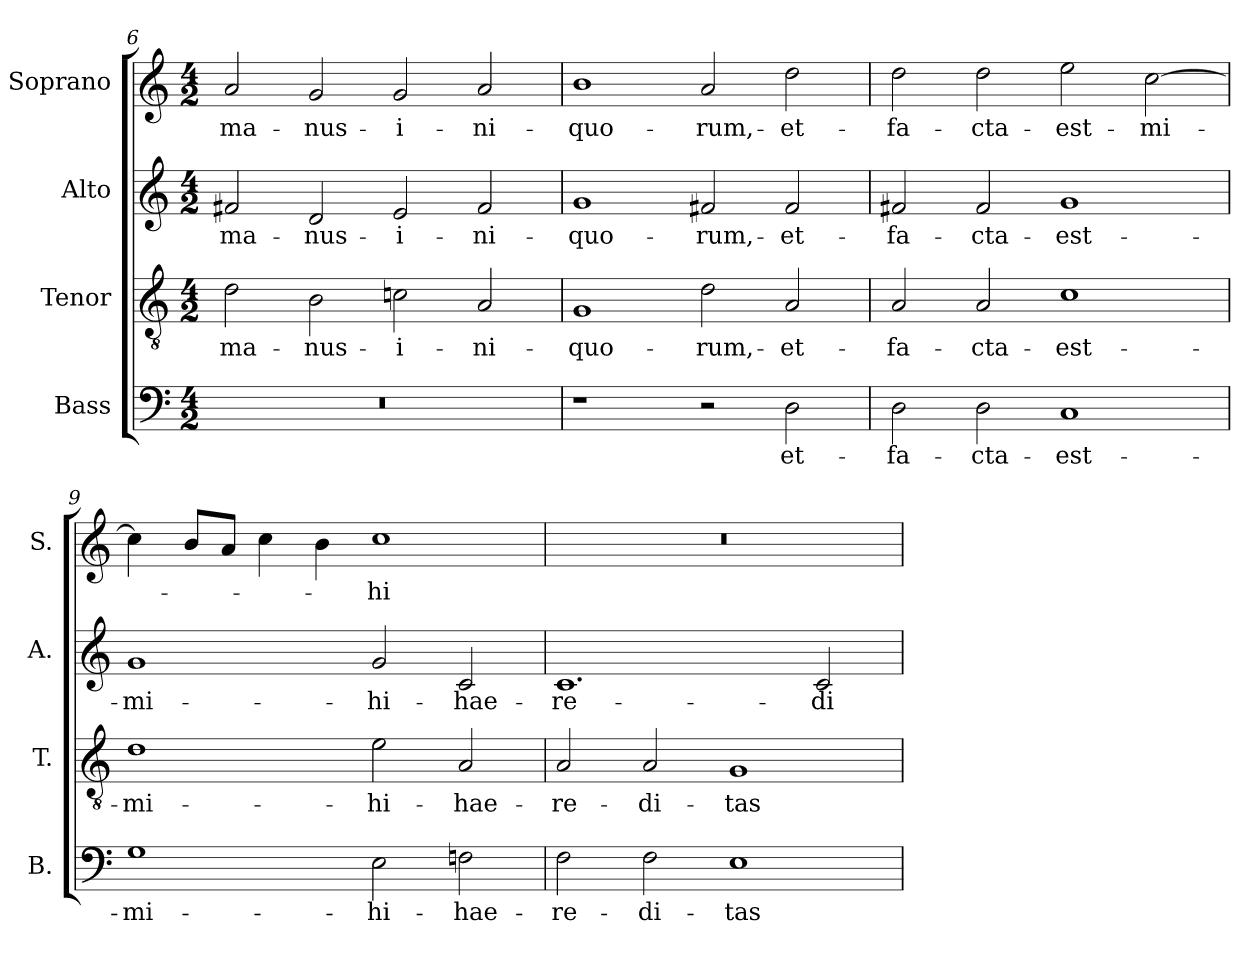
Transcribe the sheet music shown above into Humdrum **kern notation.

**kern	**text	**kern	**text	**kern	**text	**kern	**text
*part4	*part4	*part3	*part3	*part2	*part2	*part1	*part1
*staff4	*staff4	*staff3	*staff3	*staff2	*staff2	*staff1	*staff1
*I"Bass	*	*I"Tenor	*	*I"Alto	*	*I"Soprano	*
*I'B.	*	*I'T.	*	*I'A.	*	*I'S.	*
*clefF4	*	*clefGv2	*	*clefG2	*	*clefG2	*
*	*	*ITrd7c12	*	*	*	*	*
*k[]	*	*k[]	*	*k[]	*	*k[]	*
*C:	*	*C:	*	*C:	*	*C:	*
*M4/2	*	*M4/2	*	*M4/2	*	*M4/2	*
=6	=6	=6	=6	=6	=6	=6	=6
!LO:N:vis=1	!	!	!	!	!	!	!
!	!	!	!LO:LY:b:color=#000000	!	!	!	!
!	!	!	!	!	!LO:LY:b:color=#000000	!	!
!	!	!	!	!	!	!	!LO:LY:b:color=#000000
0r	.	2Di\	-ma-	2f#Xi/	-ma-	2ai/	-ma-
!	!	!	!LO:LY:b:color=#000000	!	!	!	!
!	!	!	!	!	!LO:LY:b:color=#000000	!	!
!	!	!	!	!	!	!	!LO:LY:b:color=#000000
.	.	2BBi\	-nus-	2di/	-nus-	2gi/	-nus-
!	!	!	!LO:LY:b:color=#000000	!	!	!	!
!	!	!	!	!	!LO:LY:b:color=#000000	!	!
!	!	!	!	!	!	!	!LO:LY:b:color=#000000
.	.	2Cni\	-i-	2ei/	-i-	2gi/	-i-
!	!	!	!LO:LY:b:color=#000000	!	!	!	!
!	!	!	!	!	!LO:LY:b:color=#000000	!	!
!	!	!	!	!	!	!	!LO:LY:b:color=#000000
.	.	2AAi/	-ni-	2f#i/	-ni-	2ai/	-ni-
=7	=7	=7	=7	=7	=7	=7	=7
!	!	!	!LO:LY:b:color=#000000	!	!	!	!
!	!	!	!	!	!LO:LY:b:color=#000000	!	!
!	!	!	!	!	!	!	!LO:LY:b:color=#000000
1r	.	1GGi	-quo-	1gi	-quo-	1bi	-quo-
!	!	!	!LO:LY:b:color=#000000	!	!	!	!
!	!	!	!	!	!LO:LY:b:color=#000000	!	!
!	!	!	!	!	!	!	!LO:LY:b:color=#000000
2r	.	2Di\	-rum,-	2f#Xi/	-rum,-	2ai/	-rum,-
!	!LO:LY:b:color=#000000	!	!	!	!	!	!
!	!	!	!LO:LY:b:color=#000000	!	!	!	!
!	!	!	!	!	!LO:LY:b:color=#000000	!	!
!	!	!	!	!	!	!	!LO:LY:b:color=#000000
2Di\	-et-	2AAi/	-et-	2f#i/	-et-	2ddi\	-et-
!!LO:LB:g=z
=8	=8	=8	=8	=8	=8	=8	=8
!	!LO:LY:b:color=#000000	!	!	!	!	!	!
!	!	!	!LO:LY:b:color=#000000	!	!	!	!
!	!	!	!	!	!LO:LY:b:color=#000000	!	!
!	!	!	!	!	!	!	!LO:LY:b:color=#000000
2Di\	-fa-	2AAi/	-fa-	2f#Xi/	-fa-	2ddi\	-fa-
!	!LO:LY:b:color=#000000	!	!	!	!	!	!
!	!	!	!LO:LY:b:color=#000000	!	!	!	!
!	!	!	!	!	!LO:LY:b:color=#000000	!	!
!	!	!	!	!	!	!	!LO:LY:b:color=#000000
2Di\	-cta-	2AAi/	-cta-	2f#i/	-cta-	2ddi\	-cta-
!	!LO:LY:b:color=#000000	!	!	!	!	!	!
!	!	!	!LO:LY:b:color=#000000	!	!	!	!
!	!	!	!	!	!LO:LY:b:color=#000000	!	!
!	!	!	!	!	!	!	!LO:LY:b:color=#000000
1Ci	-est-	1Ci	-est-	1gi	-est-	2eei\	-est-
!	!	!	!	!	!	!	!LO:LY:b:color=#000000
.	.	.	.	.	.	[2cci\	-mi-
=9	=9	=9	=9	=9	=9	=9	=9
!	!LO:LY:b:color=#000000	!	!	!	!	!	!
!	!	!	!LO:LY:b:color=#000000	!	!	!	!
!	!	!	!	!	!LO:LY:b:color=#000000	!	!
1Gi	-mi-	1Di	-mi-	1gi	-mi-	4cci\]	.
.	.	.	.	.	.	8bi/L	.
.	.	.	.	.	.	8ai/J	.
.	.	.	.	.	.	4cci\	.
.	.	.	.	.	.	4bi\	.
!	!LO:LY:b:color=#000000	!	!	!	!	!	!
!	!	!	!LO:LY:b:color=#000000	!	!	!	!
!	!	!	!	!	!LO:LY:b:color=#000000	!	!
!	!	!	!	!	!	!	!LO:LY:b:color=#000000
2Ei\	-hi-	2Ei\	-hi-	2gi/	-hi-	1cci	-hi-
!	!LO:LY:b:color=#000000	!	!	!	!	!	!
!	!	!	!LO:LY:b:color=#000000	!	!	!	!
!	!	!	!	!	!LO:LY:b:color=#000000	!	!
2Fni\	-hae-	2AAi/	-hae-	2ci/	-hae-	.	.
=10	=10	=10	=10	=10	=10	=10	=10
!	!LO:LY:b:color=#000000	!	!	!	!	!	!
!	!	!	!LO:LY:b:color=#000000	!	!	!	!
!	!	!	!	!	!LO:LY:b:color=#000000	!LO:N:vis=1	!
2Fi\	-re-	2AAi/	-re-	1.ci	-re-	0r	.
!	!LO:LY:b:color=#000000	!	!	!	!	!	!
!	!	!	!LO:LY:b:color=#000000	!	!	!	!
2Fi\	-di-	2AAi/	-di-	.	.	.	.
!	!LO:LY:b:color=#000000	!	!	!	!	!	!
!	!	!	!LO:LY:b:color=#000000	!	!	!	!
1Ei	-tas-	1GGi	-tas	.	.	.	.
!	!	!	!	!	!LO:LY:b:color=#000000	!	!
.	.	.	.	2ci/	-di-	.	.
=	=	=	=	=	=	=	=
*-	*-	*-	*-	*-	*-	*-	*-
